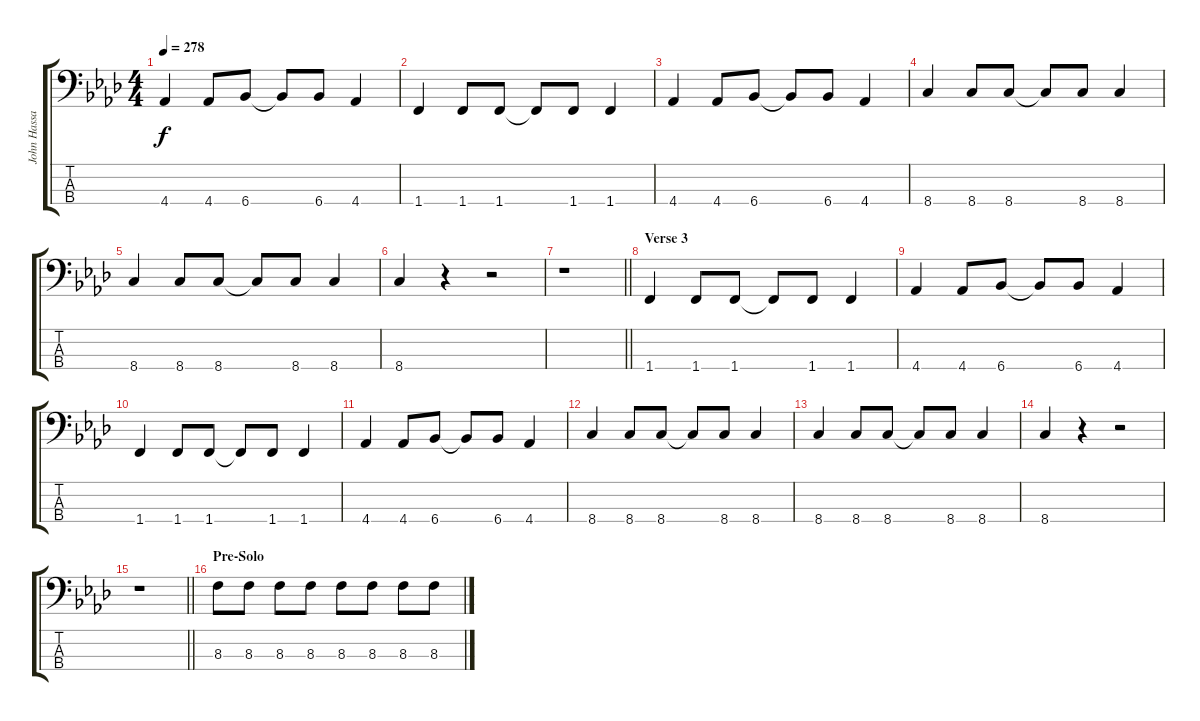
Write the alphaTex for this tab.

\track ("John Hassall" "John Hassa") {instrument electricbassfinger}
\staff {score tabs}
\tuning (G2 D2 A1 E1) {hide}
\ts (4 4)
\tempo 278
\clef f4
\ks ab
4.4.4{dy f} 4.4.8 6.4.8 6.4{t}.8 6.4.8 4.4.4 |
1.4.4 1.4.8 1.4.8 1.4{t}.8 1.4.8 1.4.4 |
4.4.4 4.4.8 6.4.8 6.4{t}.8 6.4.8 4.4.4 |
8.4.4 8.4.8 8.4.8 8.4{t}.8 8.4.8 8.4.4 |
8.4.4 8.4.8 8.4.8 8.4{t}.8 8.4.8 8.4.4 |
8.4.4 r.4 r.2 |
\barLineRight lightlight
r.1 |
\section ("" "Verse 3")
1.4.4 1.4.8 1.4.8 1.4{t}.8 1.4.8 1.4.4 |
4.4.4 4.4.8 6.4.8 6.4{t}.8 6.4.8 4.4.4 |
1.4.4 1.4.8 1.4.8 1.4{t}.8 1.4.8 1.4.4 |
4.4.4 4.4.8 6.4.8 6.4{t}.8 6.4.8 4.4.4 |
8.4.4 8.4.8 8.4.8 8.4{t}.8 8.4.8 8.4.4 |
8.4.4 8.4.8 8.4.8 8.4{t}.8 8.4.8 8.4.4 |
8.4.4 r.4 r.2 |
\barLineRight lightlight
r.1 |
\section ("" "Pre-Solo")
8.3.8 8.3.8 8.3.8 8.3.8 8.3.8 8.3.8 8.3.8 8.3.8
